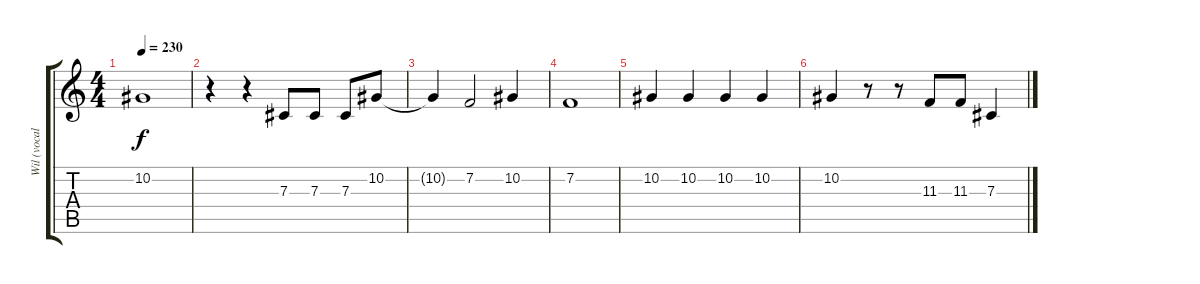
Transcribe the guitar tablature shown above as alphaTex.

\track ("Wil (vocal)" "Wil (vocal") {instrument bassoon}
\staff {score tabs}
\tuning (Eb4 Bb3 Gb3 Db3 Ab2 Db2) {hide}
\ts (4 4)
\tempo 230
\clef g2
\ks c
10.2{t}.1{dy f} |
r.4 r.4 7.3.8 7.3.8 7.3.8 10.2.8 |
10.2{t}.4 7.2.2 10.2.4 |
7.2.1 |
10.2.4 10.2.4 10.2.4 10.2.4 |
10.2.4 r.8 r.8 11.3.8 11.3.8 7.3.4
